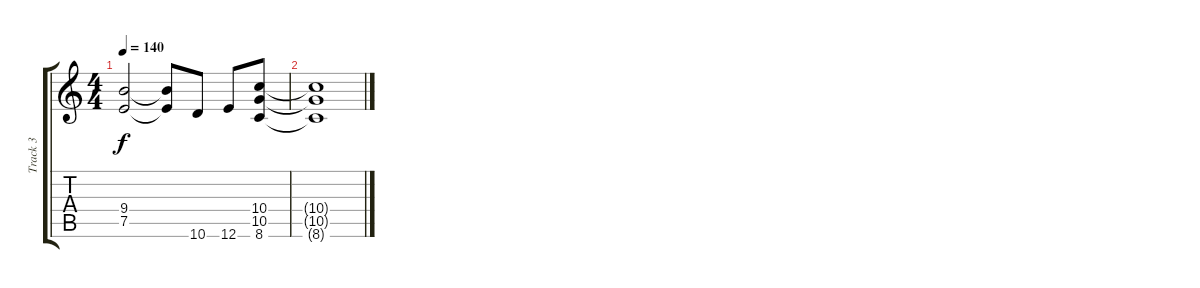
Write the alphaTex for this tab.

\track ("Track 3" "Track 3") {instrument overdrivenguitar}
\staff {score tabs}
\tuning (E4 B3 G3 D3 A2 E2) {hide}
\ts (4 4)
\tempo 140
\clef g2
\ks c
(9.4{t} 7.5{t}).2{dy f} (9.4{t} 7.5{t}).8 10.6.8 12.6.8 (10.4 10.5 8.6).8 |
(10.4{t} 10.5{t} 8.6{t}).1
